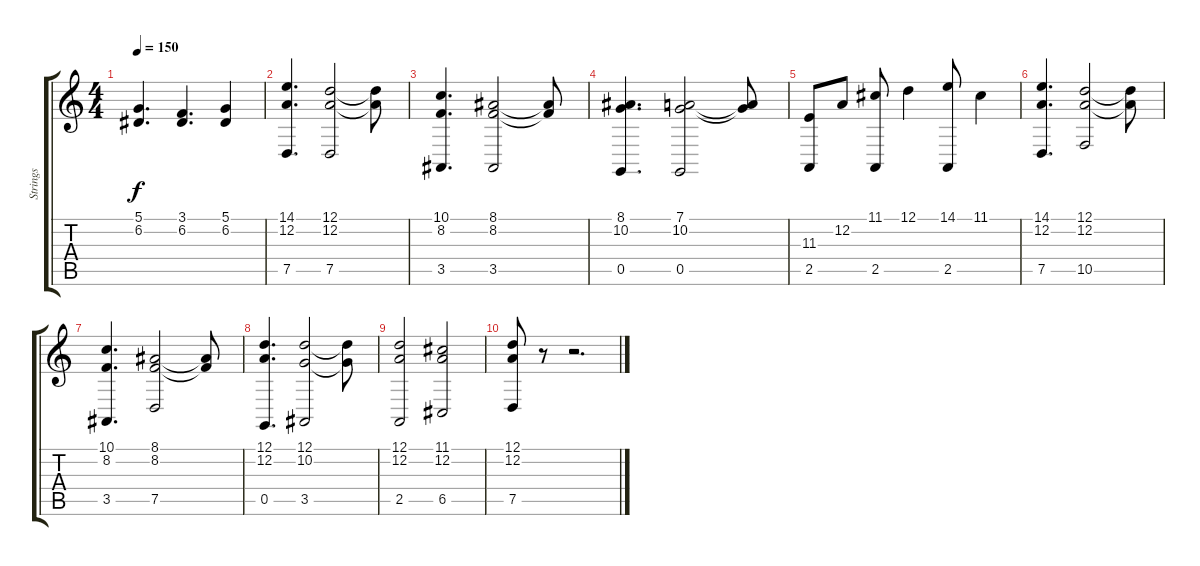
\track ("Strings" "Strings") {instrument stringensemble1}
\staff {score tabs}
\tuning (D4 A3 F3 C3 G2 C2) {hide}
\ts (4 4)
\tempo 150
\clef g2
\ks c
(5.1 6.2).4{d dy f} (3.1 6.2).4{d} (5.1 6.2).4 |
(14.1 12.2 7.5).4{d} (12.1 12.2 7.5).2 (12.1{t} 12.2{t}).8 |
(10.1 8.2 3.5).4{d} (8.1 8.2 3.5).2 (8.1{t} 8.2{t}).8 |
(8.1 10.2 0.5).4{d} (7.1 10.2 0.5).2 (7.1{t} 10.2{t}).8 |
(11.3 2.5).8 12.2.8 (11.1 2.5).8 12.1.4 (14.1 2.5).8 11.1.4 |
(14.1 12.2 7.5).4{d} (12.1 12.2 10.5).2 (12.1{t} 12.2{t}).8 |
(10.1 8.2 3.5).4{d} (8.1 8.2 7.5).2 (8.1{t} 8.2{t}).8 |
(12.1 12.2 0.5).4{d} (12.1 10.2 3.5).2 (12.1{t} 10.2{t}).8 |
(12.1 12.2 2.5).2 (11.1 12.2 6.5).2 |
(12.1 12.2 7.5).8 r.8 r.2{d}
